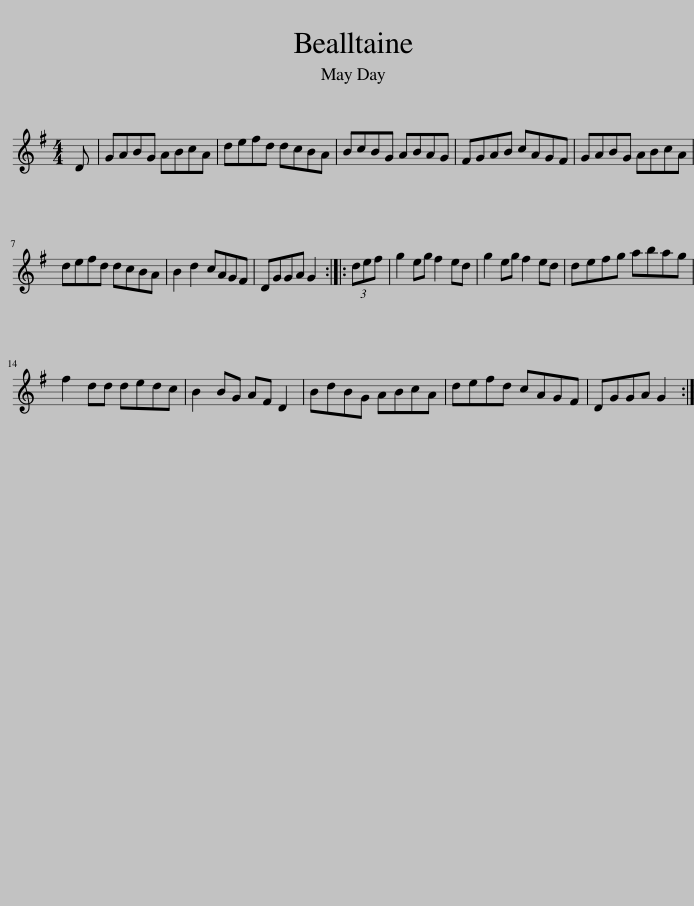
X:1
L:1/8
M:4/4
I:linebreak $
K:G
V:1 treble
V:1
 D | GABG ABcA | defd dcBA | BcBG ABAG | FGAB cAGF | %5
 GABG ABcA |$ defd dcBA | B2 d2 cAGF | DGGA G2 :: (3def | %10
 g2 eg f2 ed | g2 eg f2 ed | defg abag |$ f2 dd dedc | B2 BG AF D2 | %15
 BdBG ABcA | defd cAGF | DGGA G2 :| %18
